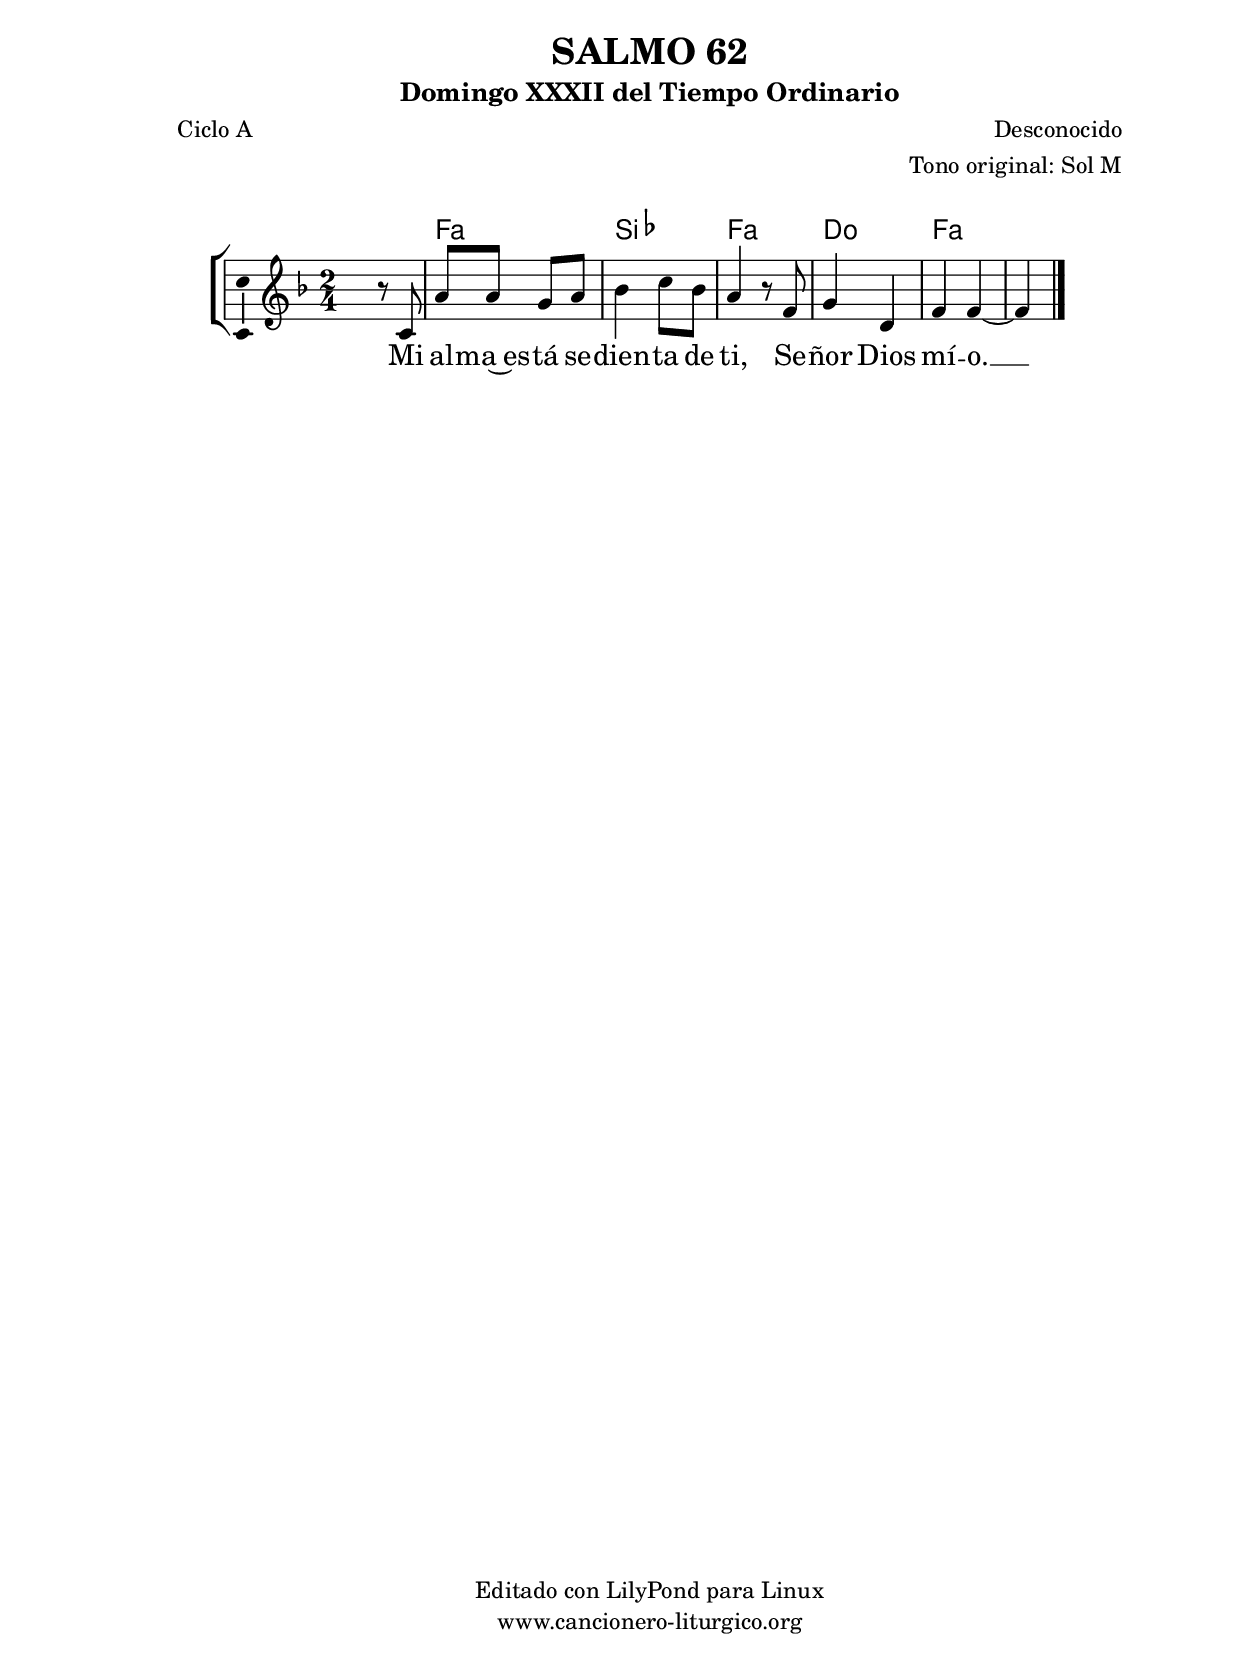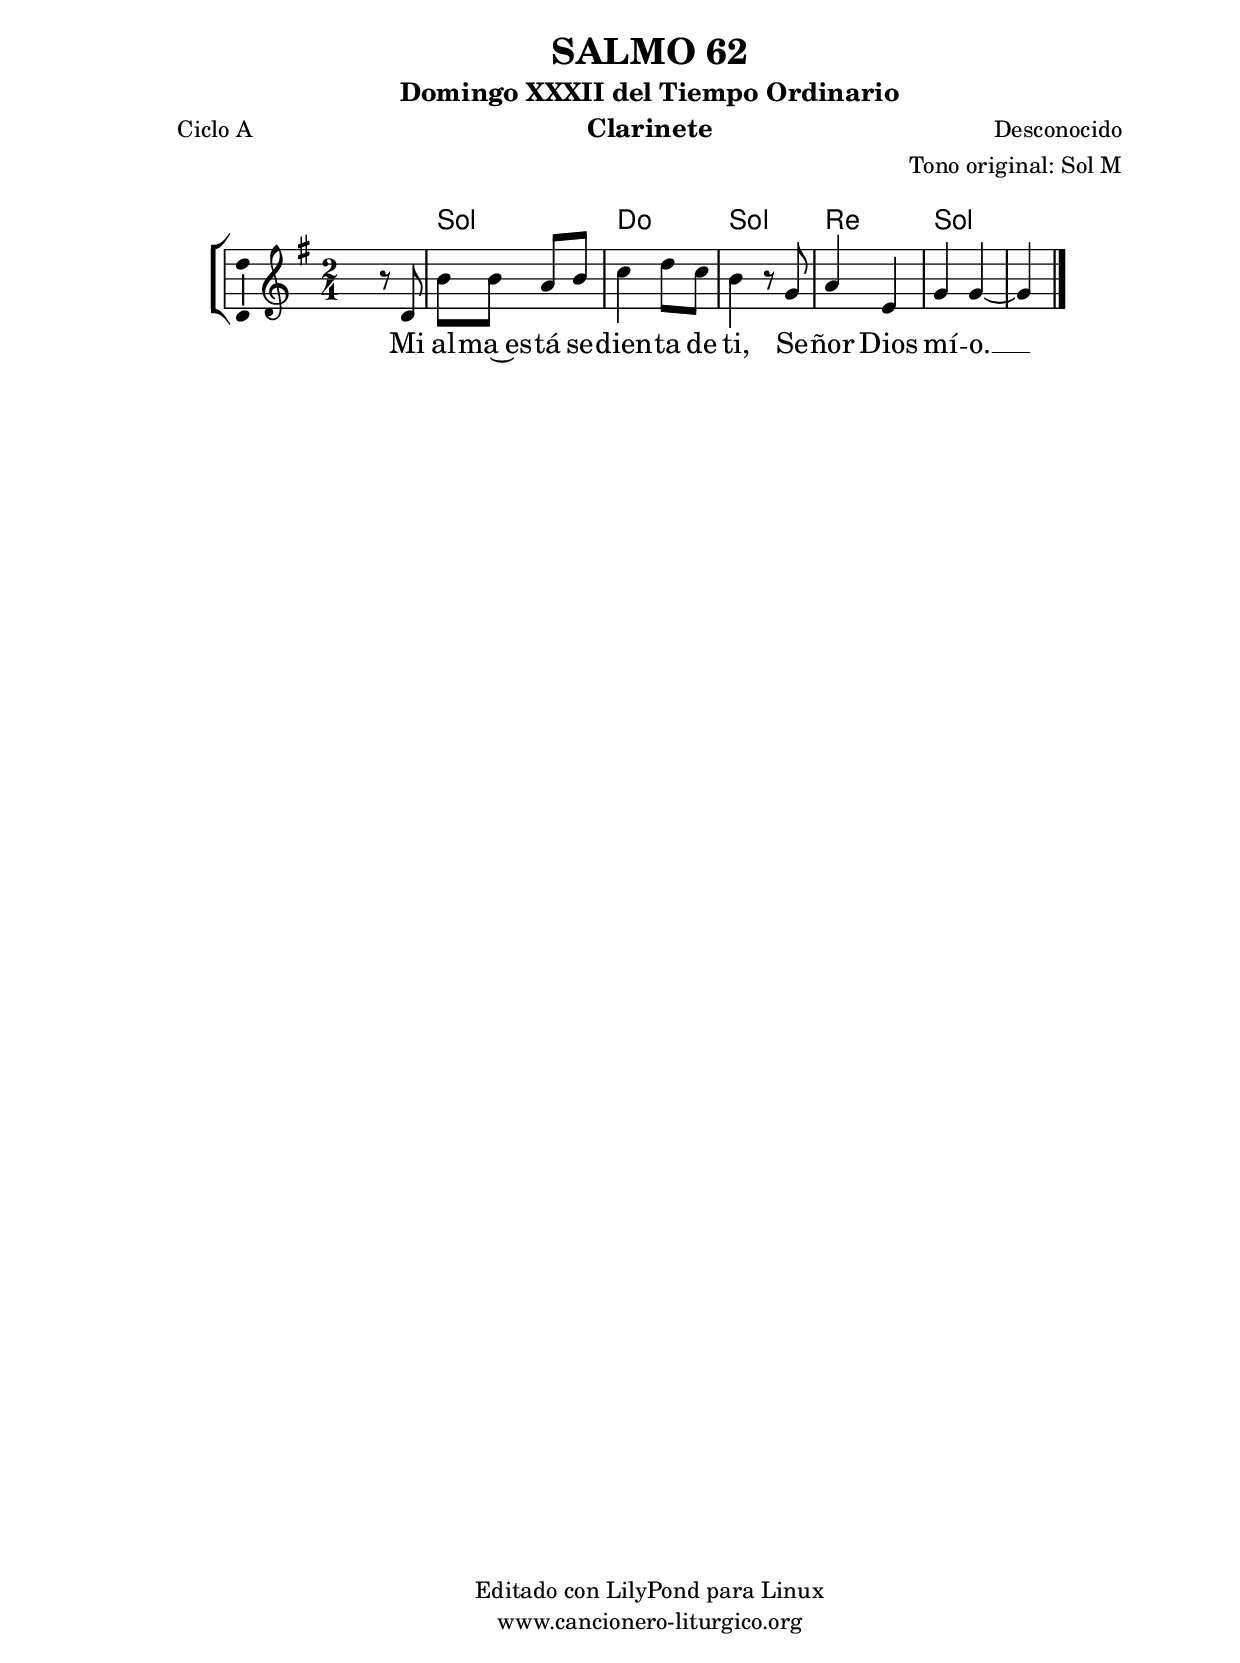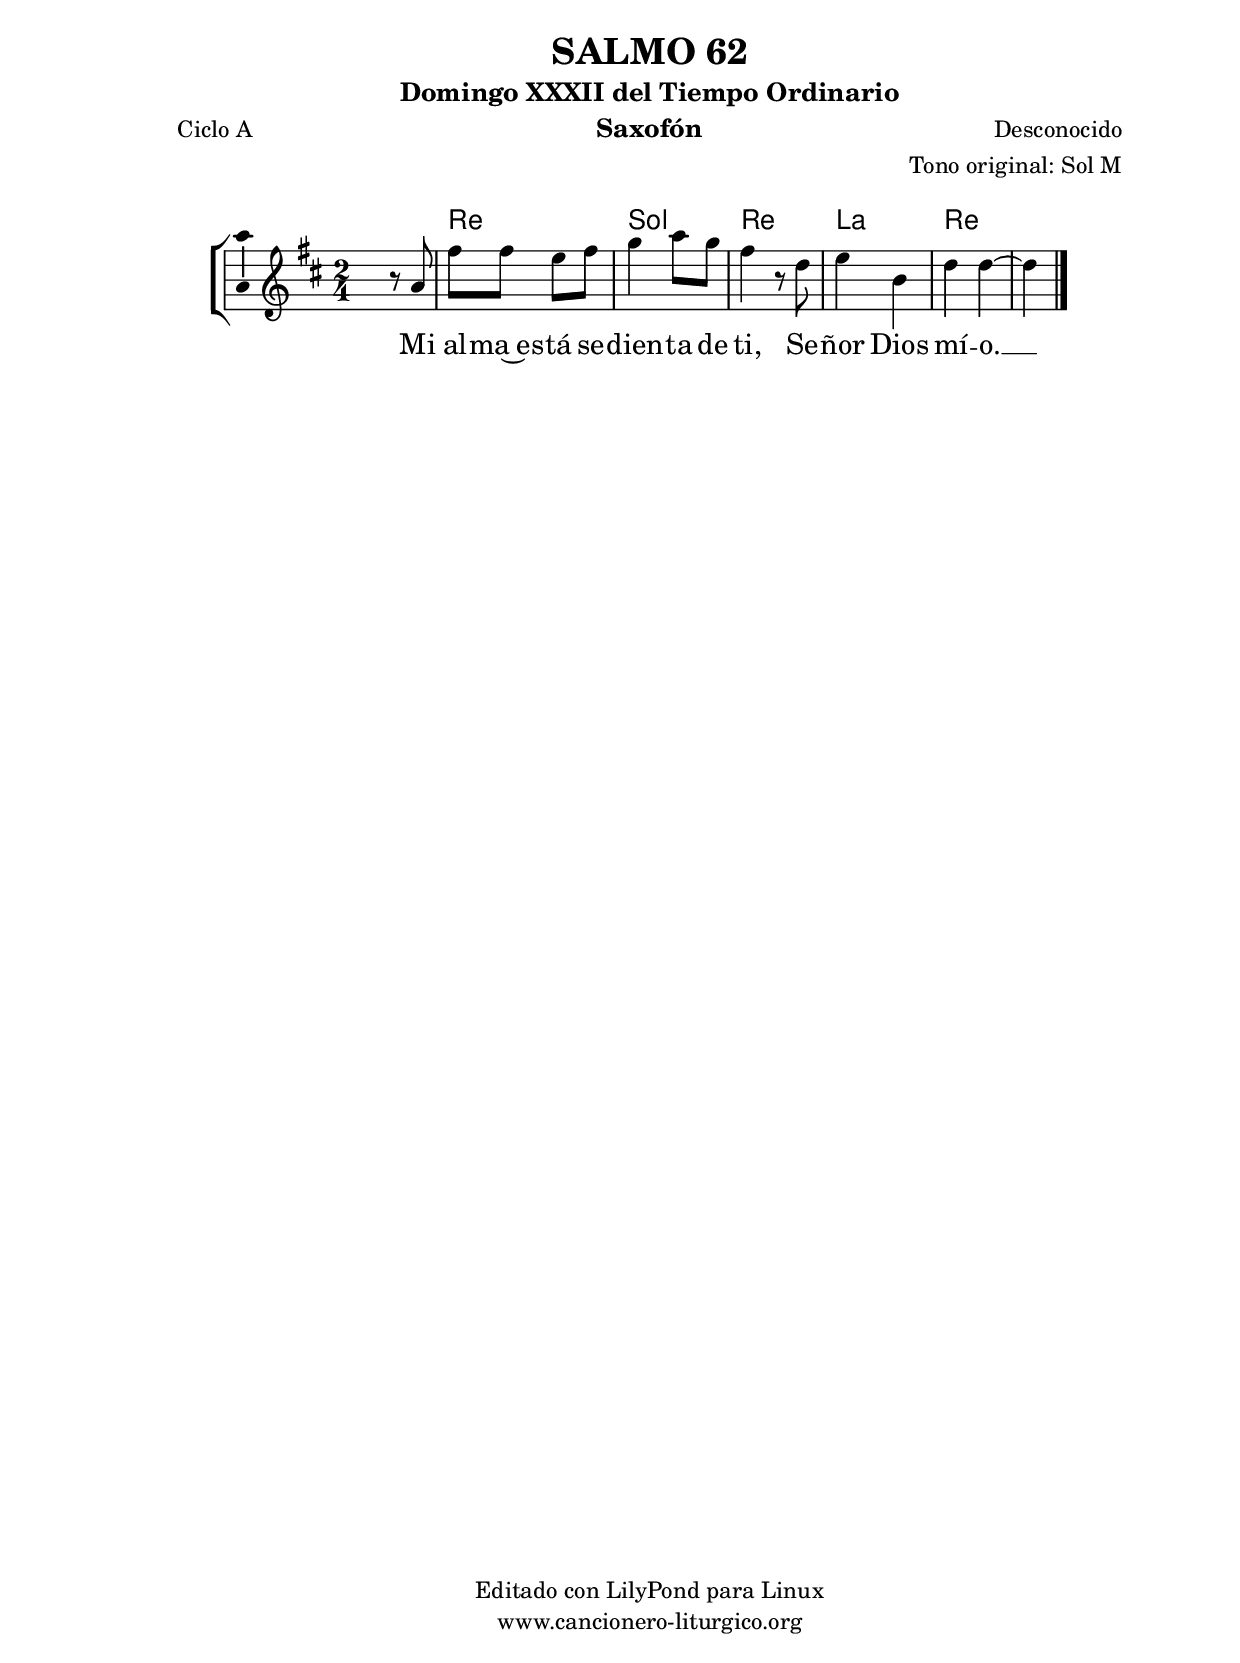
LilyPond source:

%
%para convertir .midi en .wav:
%timidity filename.midi -Ow -o finename.wav
%
%
%Para convertir de .wav a .mp3:
%lame -h -m j filename.wav
%
%
%para escuchar el midi:
%timidity nombrefichero.midi
%


%versión de lilypond para la que se ha escrito esta partitura:
\version "2.16.0"

	%Tamaño papel
	#(set-default-paper-size "a4")
	%Tamaño partitura
	#(set-global-staff-size 20)
	%No responde al pulsar sobre una nota
	#(ly:set-option 'point-and-click #f)

%parámetros del encabezamiento:
\header {
	title = "SALMO 62"
	subtitle = "Domingo XXXII del Tiempo Ordinario"
	composer = "Desconocido"
	poet = "Ciclo A"
	meter = ""
	arranger = "Tono original: Sol M"
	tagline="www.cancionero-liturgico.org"
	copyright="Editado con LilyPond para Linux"
	}

%parámetros asociados al papel:
\paper  {
	oddHeaderMarkup = \markup {\fill-line { \on-the-fly #not-first-page \fromproperty #'header:title \on-the-fly #not-first-page \fromproperty #'header:composer }}
	evenHeaderMarkup = \markup {\fill-line { \fromproperty #'header:composer \fromproperty #'header:title }}
	#(set-paper-size "a4")
	print-page-number = ##f
	first-page-number = 1
	print-first-page-number = ##f
%	head-separation = 3.0 \cm
	top-margin = 2.0 \cm
	bottom-margin = 0.5\cm
%%%	bottom-margin = -1.0\cm
	left-margin = 3.0 \cm
	line-width = 16.0 \cm 
	indent = 8\mm
	interscoreline = 2.\mm
	between-system-space = 15\mm
%	para que las partituras no llenen la hoja:
	ragged-bottom = ##t
%	idem para la última hoja:
	ragged-last-bottom = ##f
%	para que las partituras llenen el ancho del papel:
	ragged-last = ##f
	after-title-space = 2.5 \cm
%page-count=1
%system-count=8

	%Flexible Vertical Spacing
%	markup-markup-spacing =
%	#'((basic-distance . 15) (minimum-distance . 15) (padding . 3))
	markup-system-spacing =
	#'((basic-distance . 15) (minimum-distance . 15) (padding . 3))
	system-system-spacing =
	#'((basic-distance . 15) (minimum-distance . 15) (padding . 3))
	score-system-spacing =
	#'((basic-distance . 15) (minimum-distance . 15) (padding . 5))
%	top-system-spacing = % header
%	#'((basic-distance . 8) (minimum-distance . 0) (padding . 3))
%	top-markup-spacing =
%	#'((basic-distance . 20) (minimum-distance . 20) (padding . 3))
	last-bottom-spacing = % footer
	#'((basic-distance . 5) (minimum-distance . 5) (padding . 3))
%	score-markup-spacing =
%	#'((basic-distance . 16) (minimum-distance . 13) (padding . 3))

	}


%parámetros que afectan a toda la partitura:
global =  {
	%clave de sol (G):
	\clef G
	%armadura:
	\transpose g f
	\key g \major
	\tempo 4=100
	\set Score.tempoHideNote = ##t
	}


acordes = {
	\italianChords
	\chordmode {
	\transpose g f
{

s2
g2 c g d g g

	}
	}
}

melodia = 
	\transpose g f
{
	\relative c'{
	\time 2/4

s4 r8 d8
b'8 b a b
c4 d8 c
b4 r8 g8
a4 e
g4 g~
g4

	\bar "|."
	}
	}


texto = \lyricmode {
Mi al -- ma~es -- tá se -- dien -- ta de ti,
Se -- ñor Dios mí -- o. __ _
	}


acordesStaff = \context ChordNames = acordesStaff <<
	\set chordChanges = ##t
	\acordes
	>>


vozStaff = \context Voice = vozStaff
\with {\consists "Ambitus_engraver"}
<<
%	\set Staff.instrumentName = ""
%	\set Staff.shortInstrumentName = ""
%	\set Staff.midiInstrument = #"clarinet"
%	\set Staff.midiInstrument = #"cello"
%	\set Staff.midiInstrument = #"flute"
	\set Staff.midiInstrument = #"electric guitar (jazz)"
%	\set Staff.midiInstrument = #"english horn"
%	\set Staff.midiInstrument = #"violin"
%	\set Staff.midiInstrument = #"glockenspiel"
	\set Staff.midiMinimumVolume = #0.7
	\set Staff.midiMaximumVolume = #0.9
	\global
	\melodia
	>>


textoStaff = \context Lyrics = textoStaff <<
	\lyricsto vozStaff \texto
	>>

\book {
	\score {
		\context ChoirStaff {
			\override StaffGroup.SystemStartBracket #'collapse-height = #1
			\override Score.SystemStartBar #'collapse-height = #1
			<<
			\acordesStaff
			\vozStaff
			\textoStaff
			>>
			}
		\layout {
	    		\context {
				\Lyrics
				\override LyricText #'font-size = #2
				}
	   		 \context {
				\Score
				%fontSize = #3
				\override StaffSymbol #'staff-space = #(magstep +3)
				%\override Beam #'thickness = #0.55
				%\override SpacingSpanner #'spacing-increment = #1.0
				%\override Slur #'height-limit = #1.5
				}
			}
		}
	\score {
		\unfoldRepeats
		\context ChoirStaff {
			<<
			\acordesStaff
			\vozStaff
			>>
			}
		\midi {
	  		\context {
	  			\Score
				tempoWholesPerMinute = #(ly:make-moment 70 4)
				}
			}
		}
	}

%Partitura para clarinete
#(define output-suffix "C")
\book {
	\header{
		instrument = "Clarinete"
		}
	\score {
		\context ChoirStaff {
			\override StaffGroup.SystemStartBracket #'collapse-height = #1
			\override Score.SystemStartBar #'collapse-height = #1
\transpose c d
			<<
			\acordesStaff
			\vozStaff
			\textoStaff
			>>
			}
		\layout {
	    		\context {
				\Lyrics
				\override LyricText #'font-size = #2
				}
	   		 \context {
				\Score
				%fontSize = #3
				\override StaffSymbol #'staff-space = #(magstep +3)
				%\override Beam #'thickness = #0.55
				%\override SpacingSpanner #'spacing-increment = #1.0
				%\override Slur #'height-limit = #1.5
				}
			}
		}
	}

%Partitura para saxofón
#(define output-suffix "S")
\book {
	\header{
		instrument = "Saxofón"
		}
	\score {
		\context ChoirStaff {
			\override StaffGroup.SystemStartBracket #'collapse-height = #1
			\override Score.SystemStartBar #'collapse-height = #1
\transpose c a
			<<
			\acordesStaff
			\vozStaff
			\textoStaff
			>>
			}
		\layout {
	    		\context {
				\Lyrics
				\override LyricText #'font-size = #2
				}
	   		 \context {
				\Score
				%fontSize = #3
				\override StaffSymbol #'staff-space = #(magstep +3)
				%\override Beam #'thickness = #0.55
				%\override SpacingSpanner #'spacing-increment = #1.0
				%\override Slur #'height-limit = #1.5
				}
			}
		}
	}

